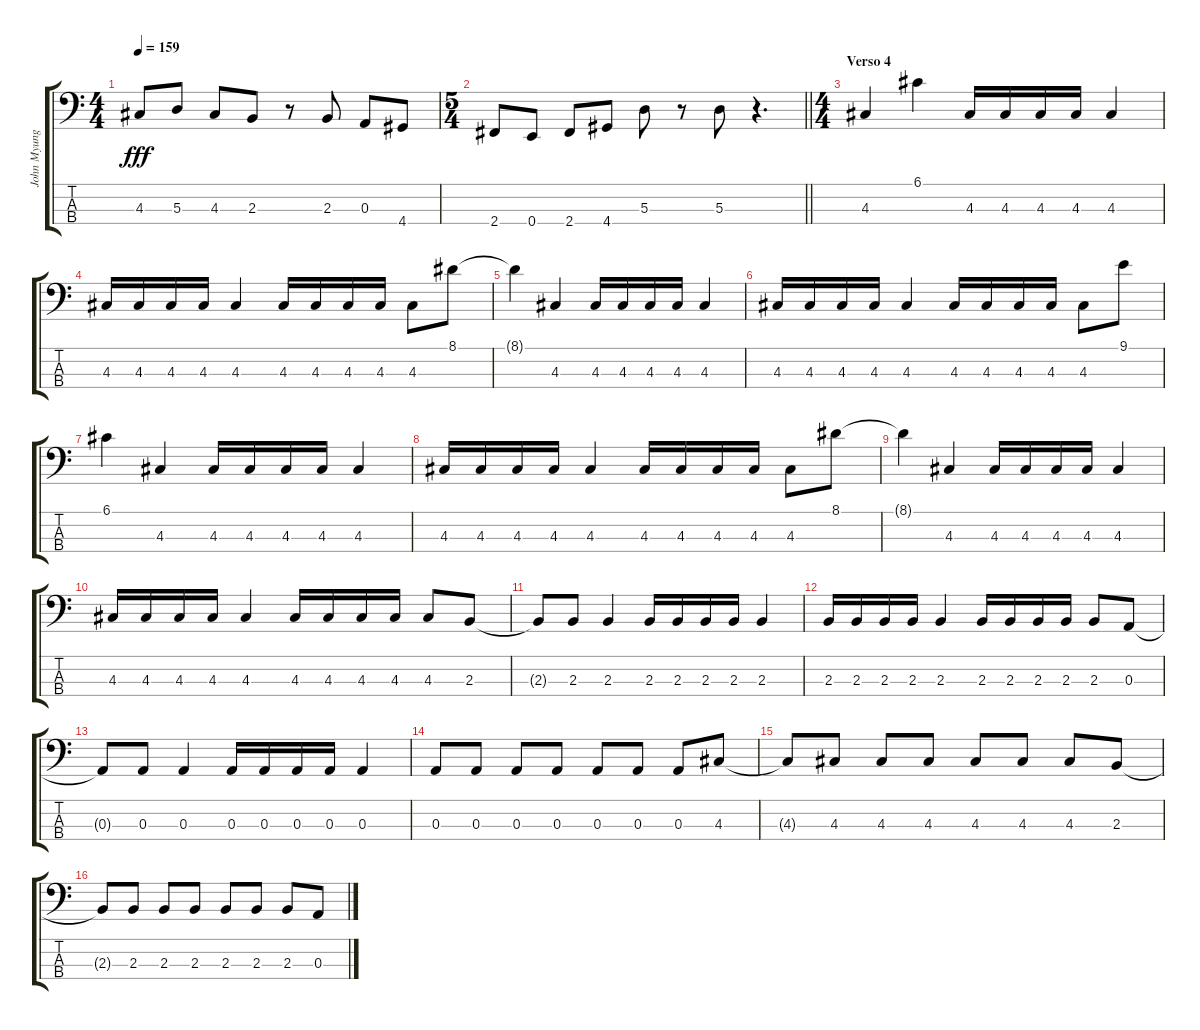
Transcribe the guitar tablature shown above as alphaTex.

\track ("John Myung" "John Myung") {instrument electricbassfinger}
\staff {score tabs}
\tuning (G2 D2 A1 E1) {hide}
\ts (4 4)
\tempo 159
\clef f4
\ks c
4.3.8{dy fff} 5.3.8 4.3.8 2.3.8 r.8 2.3.8 0.3.8 4.4.8 |
\ts (5 4)
\barLineRight lightlight
2.4.8 0.4.8 2.4.8 4.4.8 5.3.8 r.8 5.3.8 r.4{d} |
\ts (4 4)
\section ("" "Verso 4")
4.3.4 6.1.4 4.3.16 4.3.16 4.3.16 4.3.16 4.3.4 |
4.3.16 4.3.16 4.3.16 4.3.16 4.3.4 4.3.16 4.3.16 4.3.16 4.3.16 4.3.8 8.1.8 |
8.1{t}.4 4.3.4 4.3.16 4.3.16 4.3.16 4.3.16 4.3.4 |
4.3.16 4.3.16 4.3.16 4.3.16 4.3.4 4.3.16 4.3.16 4.3.16 4.3.16 4.3.8 9.1.8 |
6.1.4 4.3.4 4.3.16 4.3.16 4.3.16 4.3.16 4.3.4 |
4.3.16 4.3.16 4.3.16 4.3.16 4.3.4 4.3.16 4.3.16 4.3.16 4.3.16 4.3.8 8.1.8 |
8.1{t}.4 4.3.4 4.3.16 4.3.16 4.3.16 4.3.16 4.3.4 |
4.3.16 4.3.16 4.3.16 4.3.16 4.3.4 4.3.16 4.3.16 4.3.16 4.3.16 4.3.8 2.3.8 |
2.3{t}.8 2.3.8 2.3.4 2.3.16 2.3.16 2.3.16 2.3.16 2.3.4 |
2.3.16 2.3.16 2.3.16 2.3.16 2.3.4 2.3.16 2.3.16 2.3.16 2.3.16 2.3.8 0.3.8 |
0.3{t}.8 0.3.8 0.3.4 0.3.16 0.3.16 0.3.16 0.3.16 0.3.4 |
0.3.8 0.3.8 0.3.8 0.3.8 0.3.8 0.3.8 0.3.8 4.3.8 |
4.3{t}.8 4.3.8 4.3.8 4.3.8 4.3.8 4.3.8 4.3.8 2.3.8 |
2.3{t}.8 2.3.8 2.3.8 2.3.8 2.3.8 2.3.8 2.3.8 0.3.8
